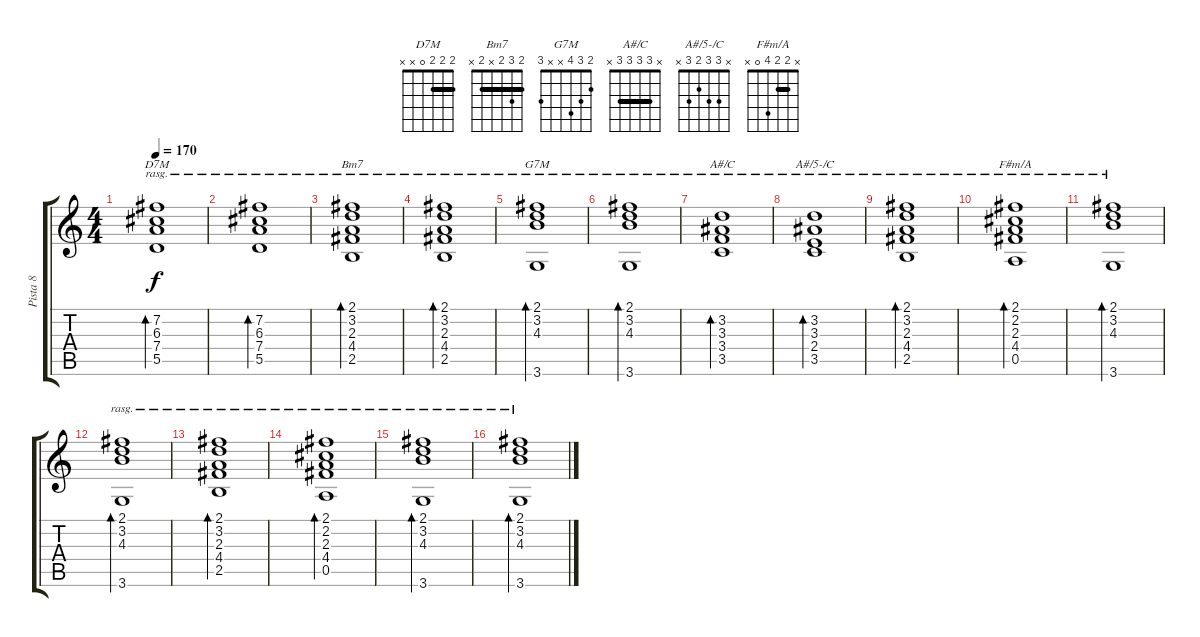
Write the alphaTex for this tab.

\track ("Pista 8" "Pista 8") {instrument acousticguitarsteel}
\staff {score tabs}
\tuning (E4 B3 G3 D3 A2 E2) {hide}
\chord ("D7M" 2 2 2 0 x x) {barre 2}
\chord ("Bm7" 2 3 2 x 2 x) {barre 2}
\chord ("G7M" 2 3 4 x x 3)
\chord ("A#/C" x 3 3 3 3 x) {barre 3}
\chord ("A#/5-/C" x 3 3 2 3 x)
\chord ("F#m/A" x 2 2 4 0 x) {barre 2}
\ts (4 4)
\tempo 170
\clef g2
\ks c
(7.2 6.3 7.4 5.5).1{bd 480 ch "D7M" rasg ii dy f} |
(7.2 6.3 7.4 5.5).1{bd 480 rasg ii} |
(2.1 3.2 2.3 4.4 2.5).1{bd 480 ch "Bm7" rasg ii} |
(2.1 3.2 2.3 4.4 2.5).1{bd 480 rasg ii} |
(2.1 3.2 4.3 3.6).1{bd 480 ch "G7M" rasg ii} |
(2.1 3.2 4.3 3.6).1{bd 480 rasg ii} |
(3.2 3.3 3.4 3.5).1{bd 480 ch "A#/C" rasg ii} |
(3.2 3.3 2.4 3.5).1{bd 480 ch "A#/5-/C" rasg ii} |
(2.1 3.2 2.3 4.4 2.5).1{bd 480 rasg ii} |
(2.1 2.2 2.3 4.4 0.5).1{bd 480 ch "F#m/A" rasg ii} |
(2.1 3.2 4.3 3.6).1{bd 480 rasg ii} |
(2.1 3.2 4.3 3.6).1{bd 480 rasg ii} |
(2.1 3.2 2.3 4.4 2.5).1{bd 480 rasg ii} |
(2.1 2.2 2.3 4.4 0.5).1{bd 480 rasg ii} |
(2.1 3.2 4.3 3.6).1{bd 480 rasg ii} |
(2.1 3.2 4.3 3.6).1{bd 480 rasg ii}
